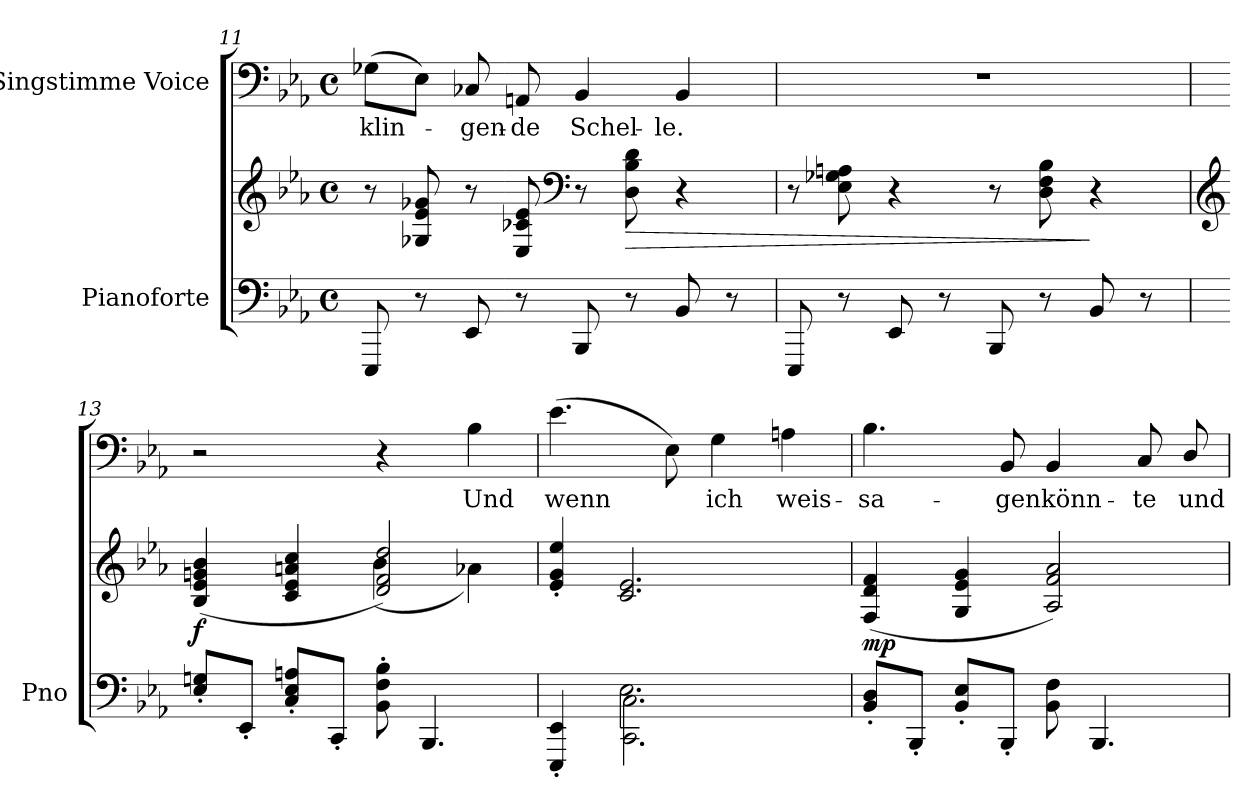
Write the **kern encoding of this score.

**kern	**kern	**dynam	**kern	**text
*part2	*part2	*part2	*part1	*part1
*staff3	*staff2	*staff2/3	*staff1	*staff1
*I"Pianoforte	*	*	*I"Singstimme Voice	*
*I'Pno	*	*	*	*
*clefF4	*clefG2	*	*clefF4	*
*k[b-e-a-]	*k[b-e-a-]	*	*k[b-e-a-]	*
*M4/4	*M4/4	*	*M4/4	*
*met(c)	*met(c)	*	*met(c)	*
=11	=11	=11	=11	=11
8EEE-/	8r	.	(8G-X\L	klin-
8r	8G-X/ 8e-/ 8g-X/	.	8E-\J)	.
8EE-/	8r	.	8C-X/	-gen-
8r	8E-/ 8c-X/ 8e-/	.	8AAn/	-de
*	*clefF4	*	*	*
8BBB-/	8r	.	4BB-/	Schel-
!	!	!LO:HP:b	!	!
8r	8D\ 8B-\ 8d\	>	.	.
8BB-/	4r	.	4BB-/	-le.
8r	.	.	.	.
=12	=12	=12	=12	=12
8EEE-/	8r	.	1r	.
8r	8E-\ 8G-X\ 8An\	.	.	.
8EE-/	4r	.	.	.
8r	.	.	.	.
8BBB-/	8r	.	.	.
8r	8D\ 8F\ 8B-\	.	.	.
8BB-/	4r	]	.	.
8r	.	.	.	.
=13	=13	=13	=13	=13
*	*clefG2	*	*	*
*	*^	*	*	*
!	!	!	!LO:DY:b	!	!
8E-/' 8Gn/'L	(>4B-/ 4e-/ 4gn/ 4b-/	2ryy	f	2r	.
8EE-'/J	.	.	.	.	.
8C/' 8E-/' 8An/'L	4c/ 4e-/ 4an/ 4cc/	.	.	.	.
8CC'/J	.	.	.	.	.
8BB-\' 8F\' 8B-\'	2d/ 2f/ 2dd/)	(4b-\	.	4r	.
4.BBB-/	.	.	.	.	.
.	.	4a-X\)	.	4B-\	Und
*	*v	*v	*	*	*
=14	=14	=14	=14	=14
*^	*	*	*	*
4ryy	4EEE-/' 4EE-/'	4e-/' 4g/' 4ee-/'	.	(4.e-\	wenn
2.E-\	2.CC\ 2.C\	2.c/ 2.e-/	.	.	.
.	.	.	.	8E-\)	.
.	.	.	.	4G\	ich
.	.	.	.	4An\	weis-
*v	*v	*	*	*	*
=15	=15	=15	=15	=15
!	!	!LO:DY:b	!	!
8BB-/' 8D/'L	(>4F/ 4d/ 4f/	mp	4.B-\	-sa-
8BBB-'/J	.	.	.	.
8BB-/' 8E-/'L	4G/ 4e-/ 4g/	.	.	.
8BBB-'/J	.	.	8BB-/	-gen
8BB-\ 8F\	2A-/ 2f/ 2a-/)	.	4BB-/	könn-
4.BBB-/	.	.	.	.
.	.	.	8C/	-te
.	.	.	8D/	und
=	=	=	=	=
*-	*-	*-	*-	*-
